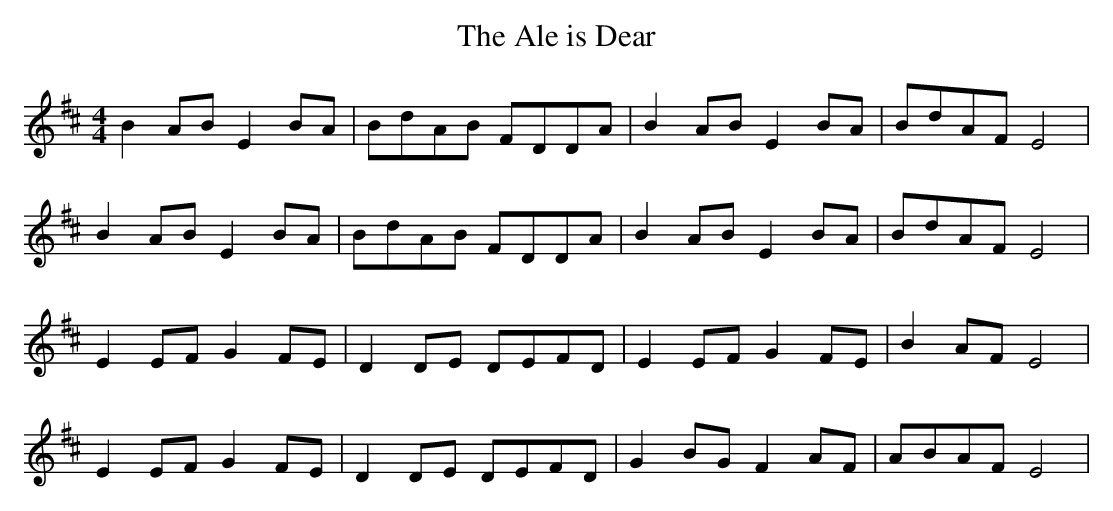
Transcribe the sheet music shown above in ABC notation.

X:1
T:The Ale is Dear
M:4/4
L:1/8
K:Edor
B2AB E2BA|BdAB FDDA|B2AB E2BA|BdAF E4|
B2AB E2BA|BdAB FDDA|B2AB E2BA|BdAF E4|
E2EF G2FE|D2DE DEFD|E2EF G2FE|B2AF E4|
E2EF G2FE|D2DE DEFD|G2BG F2AF|ABAF E4|
